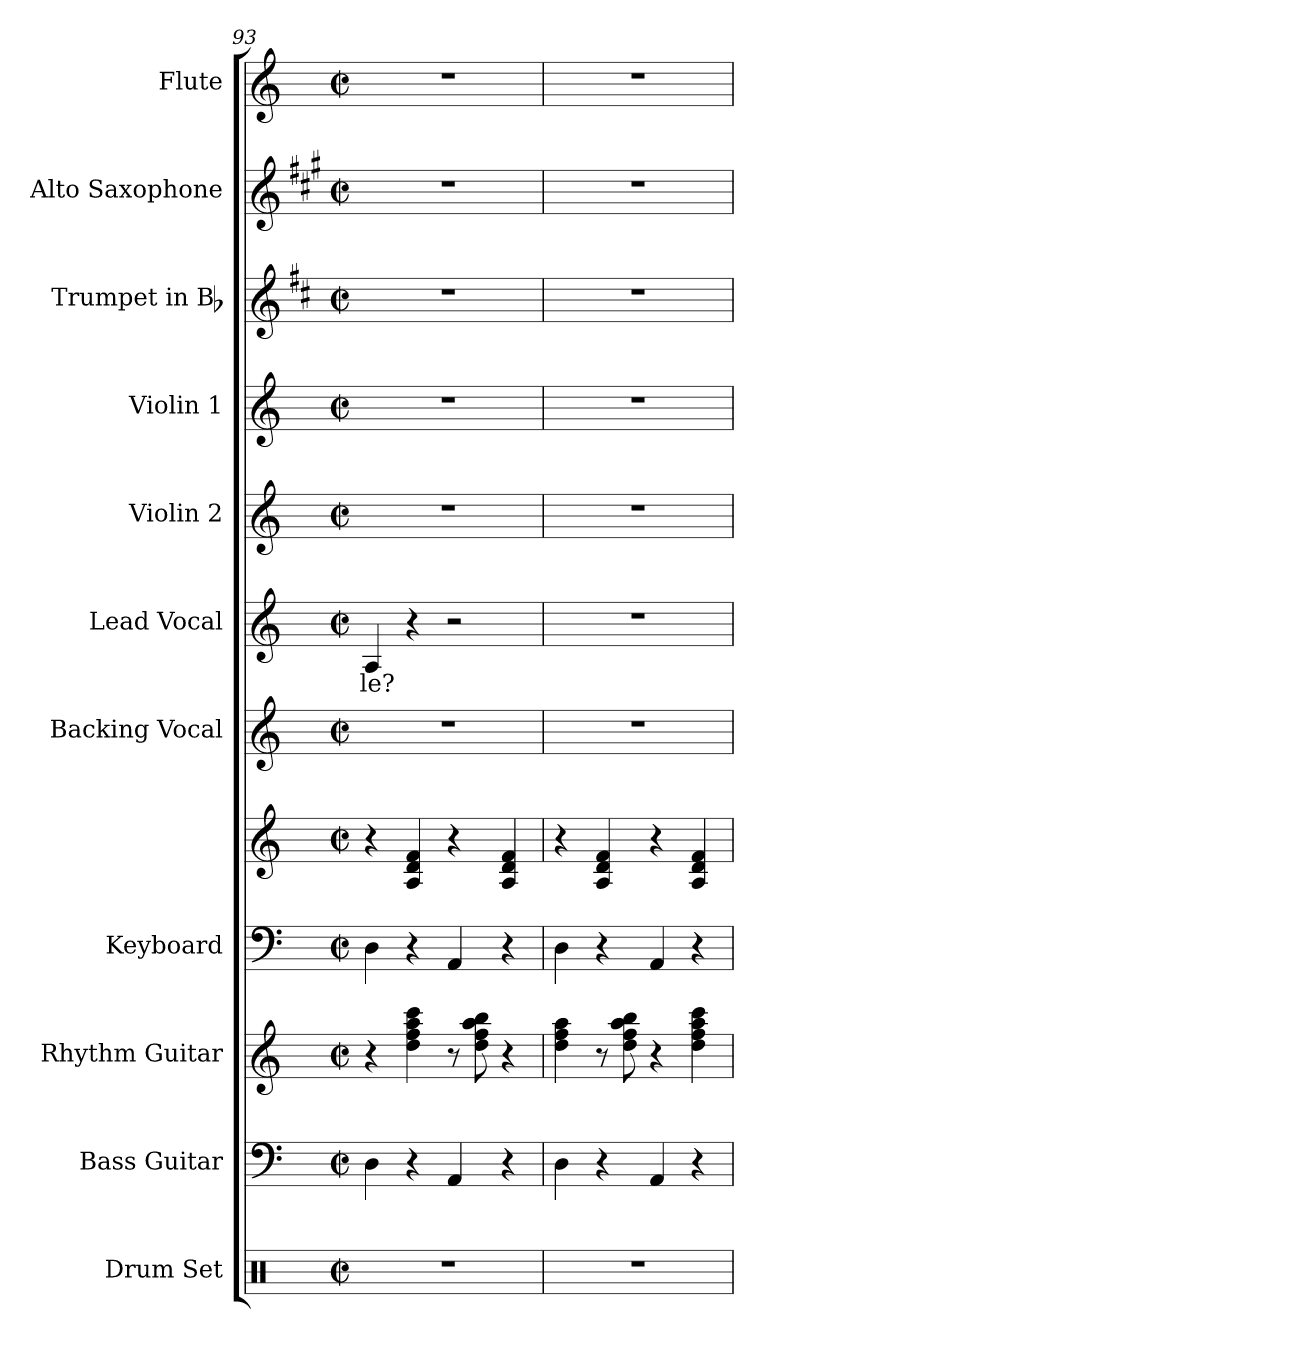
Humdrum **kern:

**kern	**kern	**kern	**kern	**kern	**kern	**kern	**text	**kern	**kern	**kern	**kern	**kern
*part11	*part10	*part9	*part8	*part8	*part7	*part6	*part6	*part5	*part4	*part3	*part2	*part1
*staff12	*staff11	*staff10	*staff9	*staff8	*staff7	*staff6	*staff6	*staff5	*staff4	*staff3	*staff2	*staff1
*I"Drum Set	*I"Bass Guitar	*I"Rhythm Guitar	*I"Keyboard	*	*I"Backing Vocal	*I"Lead Vocal	*	*I"Violin 2	*I"Violin 1	*I"Trumpet in Bb	*I"Alto Saxophone	*I"Flute
*I'Dr.	*I'Bass	*I'Rhy.	*I'Kbd.	*	*	*	*	*I'Vln. 2	*I'Vln. 1	*I'Tpt.	*I'Alto Sax.	*I'Fl.
*clefX	*clefF4	*clefG2	*clefF4	*clefG2	*clefG2	*clefG2	*	*clefG2	*clefG2	*clefG2	*clefG2	*clefG2
*	*ITrd7c12	*ITrd7c12	*	*	*	*	*	*	*	*ITrd1c2	*ITrd5c9	*
*k[]	*k[]	*k[]	*k[]	*k[]	*k[]	*k[]	*	*k[]	*k[]	*k[]	*k[]	*k[]
*C:	*C:	*C:	*C:	*C:	*C:	*C:	*	*C:	*C:	*C:	*C:	*C:
*M2/2	*M2/2	*M2/2	*M2/2	*M2/2	*M2/2	*M2/2	*	*M2/2	*M2/2	*M2/2	*M2/2	*M2/2
*met(c|)	*met(c|)	*met(c|)	*met(c|)	*met(c|)	*met(c|)	*met(c|)	*	*met(c|)	*met(c|)	*met(c|)	*met(c|)	*met(c|)
=93	=93	=93	=93	=93	=93	=93	=93	=93	=93	=93	=93	=93
!	!	!	!	!	!	!	!LO:LY:b:color=#000000	!	!	!	!	!
1r	4DDi\	4r	4Di\	4r	1r	4Ai/	-le?	1r	1r	1r	1r	1r
.	4r	4di\ 4fi 4ai 4cci	4r	4Ai/ 4di 4fi	.	4r	.	.	.	.	.	.
.	4AAAi/	8r	4AAi/	4r	.	2r	.	.	.	.	.	.
.	.	8di\ 8fi 8ai 8bi	.	.	.	.	.	.	.	.	.	.
.	4r	4r	4r	4Ai/ 4di 4fi	.	.	.	.	.	.	.	.
!!LO:PB:g=z
=94	=94	=94	=94	=94	=94	=94	=94	=94	=94	=94	=94	=94
1r	4DDi\	4di\ 4fi 4ai	4Di\	4r	1r	1r	.	1r	1r	1r	1r	1r
.	4r	8r	4r	4Ai/ 4di 4fi	.	.	.	.	.	.	.	.
.	.	8di\ 8fi 8ai 8bi	.	.	.	.	.	.	.	.	.	.
.	4AAAi/	4r	4AAi/	4r	.	.	.	.	.	.	.	.
.	4r	4di\ 4fi 4ai 4cci	4r	4Ai/ 4di 4fi	.	.	.	.	.	.	.	.
=	=	=	=	=	=	=	=	=	=	=	=	=
*-	*-	*-	*-	*-	*-	*-	*-	*-	*-	*-	*-	*-
